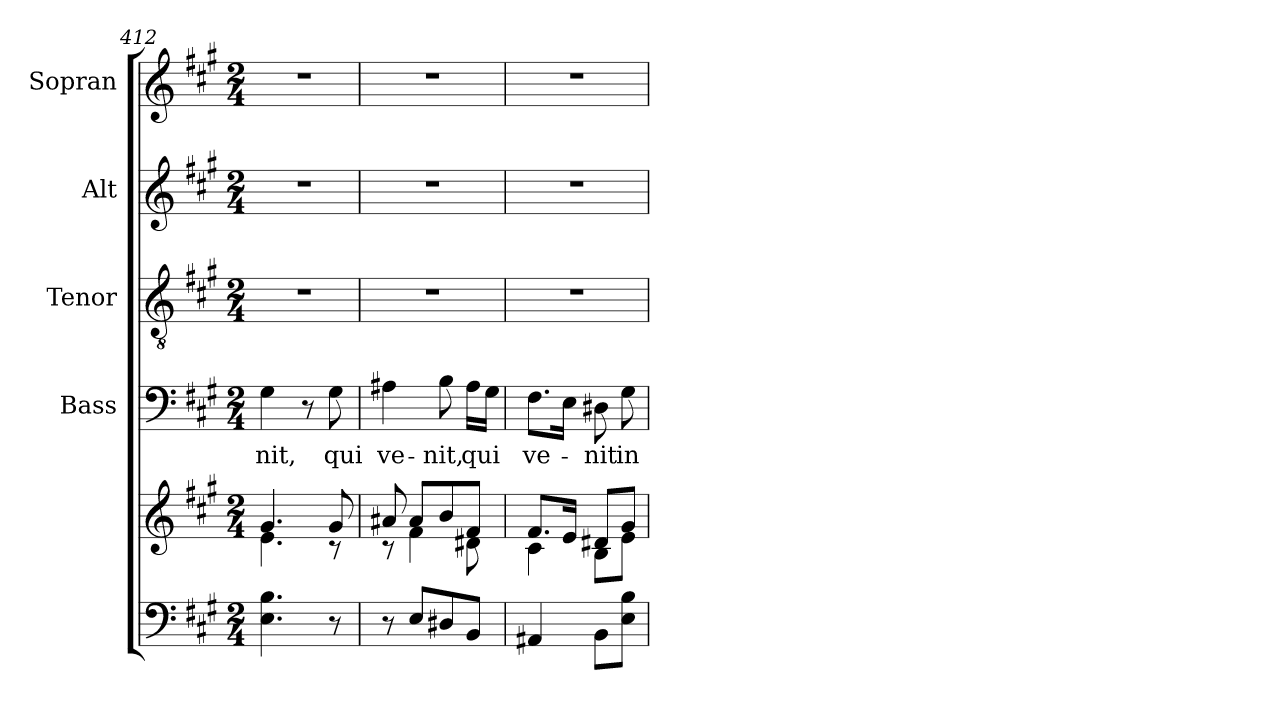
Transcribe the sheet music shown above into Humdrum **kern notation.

**kern	**kern	**kern	**text	**kern	**kern	**kern
*part5	*part5	*part4	*part4	*part3	*part2	*part1
*staff6	*staff5	*staff4	*staff4	*staff3	*staff2	*staff1
*	*	*I"Bass	*	*I"Tenor	*I"Alt	*I"Sopran
*	*	*I'B.	*	*I'T.	*I'A.	*I'S.
*clefF4	*clefG2	*clefF4	*	*clefGv2	*clefG2	*clefG2
*k[f#c#g#]	*k[f#c#g#]	*k[f#c#g#]	*	*k[f#c#g#]	*k[f#c#g#]	*k[f#c#g#]
*A:	*A:	*A:	*	*A:	*A:	*A:
*M2/4	*M2/4	*M2/4	*	*M2/4	*M2/4	*M2/4
=412	=412	=412	=412	=412	=412	=412
*	*^	*	*	*	*	*
!	!	!	!	!LO:LY:b	!	!	!
4.E\ 4.B\	4.g#/	4.e\	4G#\	-nit,	2r	2r	2r
.	.	.	8r	.	.	.	.
!	!	!	!	!LO:LY:b	!	!	!
8r	8g#/	8rc	8G#\	qui	.	.	.
=413	=413	=413	=413	=413	=413	=413	=413
!	!	!	!	!LO:LY:b	!	!	!
8r	8a#X/	8rc	4A#X\	ve-	2r	2r	2r
8E/L	8a#/L	4f#\	.	.	.	.	.
!	!	!	!	!LO:LY:b	!	!	!
8D#X/	8b/	.	8B\	-nit,	.	.	.
!	!	!	!	!LO:LY:b	!	!	!
8BB/J	8f#/J	8d#X\	16A#\LL	qui	.	.	.
.	.	.	16G#\JJ	.	.	.	.
=414	=414	=414	=414	=414	=414	=414	=414
!	!	!	!	!LO:LY:b	!	!	!
4AA#X/	8.f#/L	4c#\	8.F#\L	ve-	2r	2r	2r
.	16e/Jk	.	16E\Jk	.	.	.	.
!	!	!	!	!LO:LY:b	!	!	!
8BB\L	8d#X/L	8B\L	8D#X\	-nit	.	.	.
!	!	!	!	!LO:LY:b	!	!	!
8E\ 8B\J	8g#/J	8e\J	8G#\	in	.	.	.
*	*v	*v	*	*	*	*	*
=	=	=	=	=	=	=
*-	*-	*-	*-	*-	*-	*-
